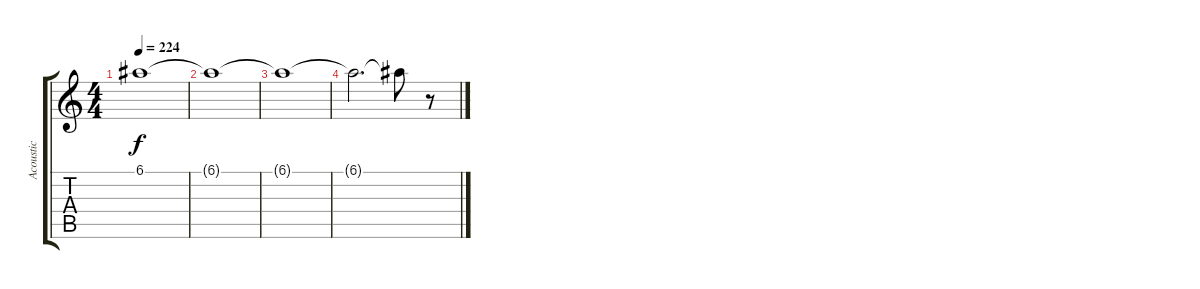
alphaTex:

\track ("Acoustic" "Acoustic") {instrument acousticguitarsteel}
\staff {score tabs}
\tuning (E4 B3 G3 D3 A2 E2) {hide}
\ts (4 4)
\tempo 224
\clef g2
\ks c
6.1{t}.1{dy f} |
6.1{t}.1 |
6.1{t}.1 |
6.1{t}.2{d} 6.1{t}.8 r.8
